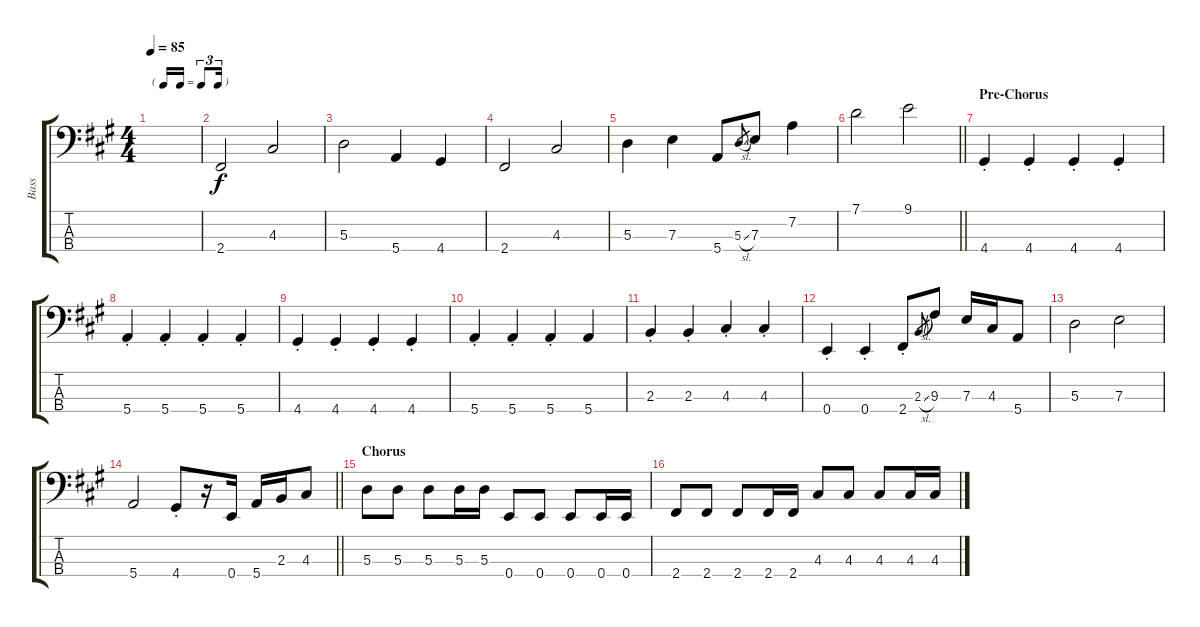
\track ("Bass" "Bass") {instrument electricbassfinger}
\staff {score tabs}
\tuning (G2 D2 A1 E1) {hide}
\ts (4 4)
\tf triplet16th
\tempo 85
\clef f4
\ks a
|
2.4.2 4.3.2 |
5.3.2 5.4.4 4.4.4 |
2.4.2 4.3.2 |
5.3.4 7.3.4 5.4.8 5.3{sl}.8{gr} 7.3.8 7.2.4 |
\barLineRight lightlight
7.1.2 9.1.2 |
\section ("" "Pre-Chorus")
4.4{st}.4 4.4{st}.4 4.4{st}.4 4.4{st}.4 |
5.4{st}.4 5.4{st}.4 5.4{st}.4 5.4{st}.4 |
4.4{st}.4 4.4{st}.4 4.4{st}.4 4.4{st}.4 |
5.4{st}.4 5.4{st}.4 5.4{st}.4 5.4.4 |
2.3{st}.4 2.3{st}.4 4.3{st}.4 4.3{st}.4 |
0.4{st}.4 0.4{st}.4 2.4{st}.8 2.3{sl}.8{gr} 9.3.8 7.3.16 4.3.16 5.4.8 |
5.3.2 7.3.2 |
\barLineRight lightlight
5.4.2 4.4{st}.8 r.16 0.4.16 5.4.16 2.3.16 4.3.8 |
\section ("" "Chorus")
5.3.8 5.3.8 5.3.8 5.3.16 5.3.16 0.4.8 0.4.8 0.4.8 0.4.16 0.4.16 |
2.4.8 2.4.8 2.4.8 2.4.16 2.4.16 4.3.8 4.3.8 4.3.8 4.3.16 4.3.16
